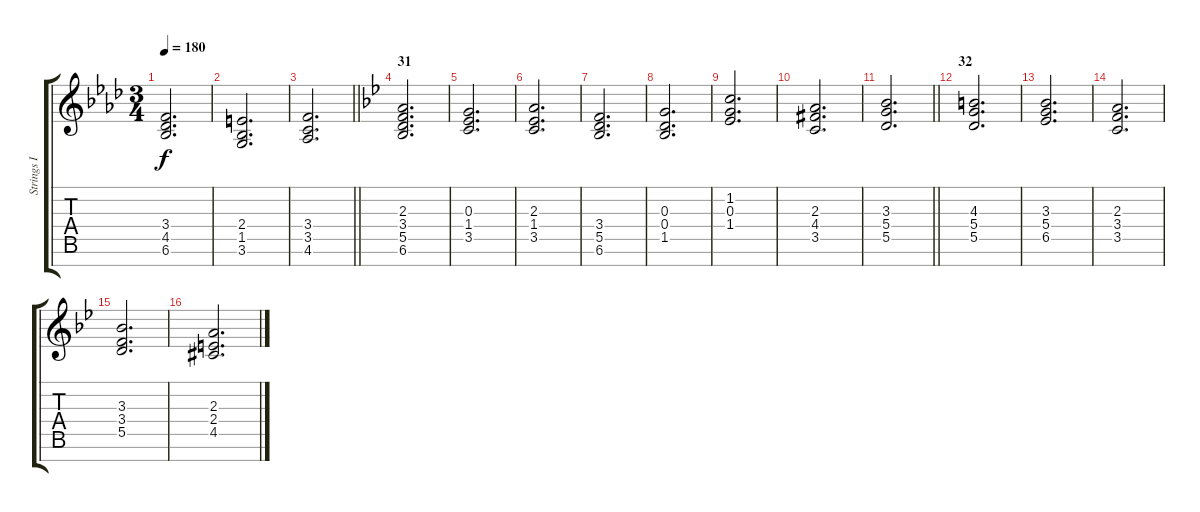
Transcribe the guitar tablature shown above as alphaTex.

\track ("Strings I" "Strings I") {instrument stringensemble1}
\staff {score tabs}
\tuning (E5 B4 G4 D4 A3 E3 B2) {hide}
\ts (3 4)
\tempo 180
\clef g2
\ks ab
(3.4 4.5 6.6).2{d dy f} |
(2.4 1.5 3.6).2{d} |
\barLineRight lightlight
(3.4 3.5 4.6).2{d} |
\section ("" "31")
\ks bb
(2.3 3.4 5.5 6.6).2{d} |
(0.3 1.4 3.5).2{d} |
(2.3 1.4 3.5).2{d} |
(3.4 5.5 6.6).2{d} |
(0.3 0.4 1.5).2{d} |
(1.2 0.3 1.4).2{d} |
(2.3 4.4{acc #} 3.5).2{d} |
\barLineRight lightlight
(3.3 5.4 5.5).2{d} |
\section ("" "32")
(4.3 5.4 5.5).2{d} |
(3.3 5.4 6.5).2{d} |
(2.3 3.4 3.5).2{d} |
(3.3 3.4 5.5).2{d} |
(2.3 2.4 4.5{acc #}).2{d}
